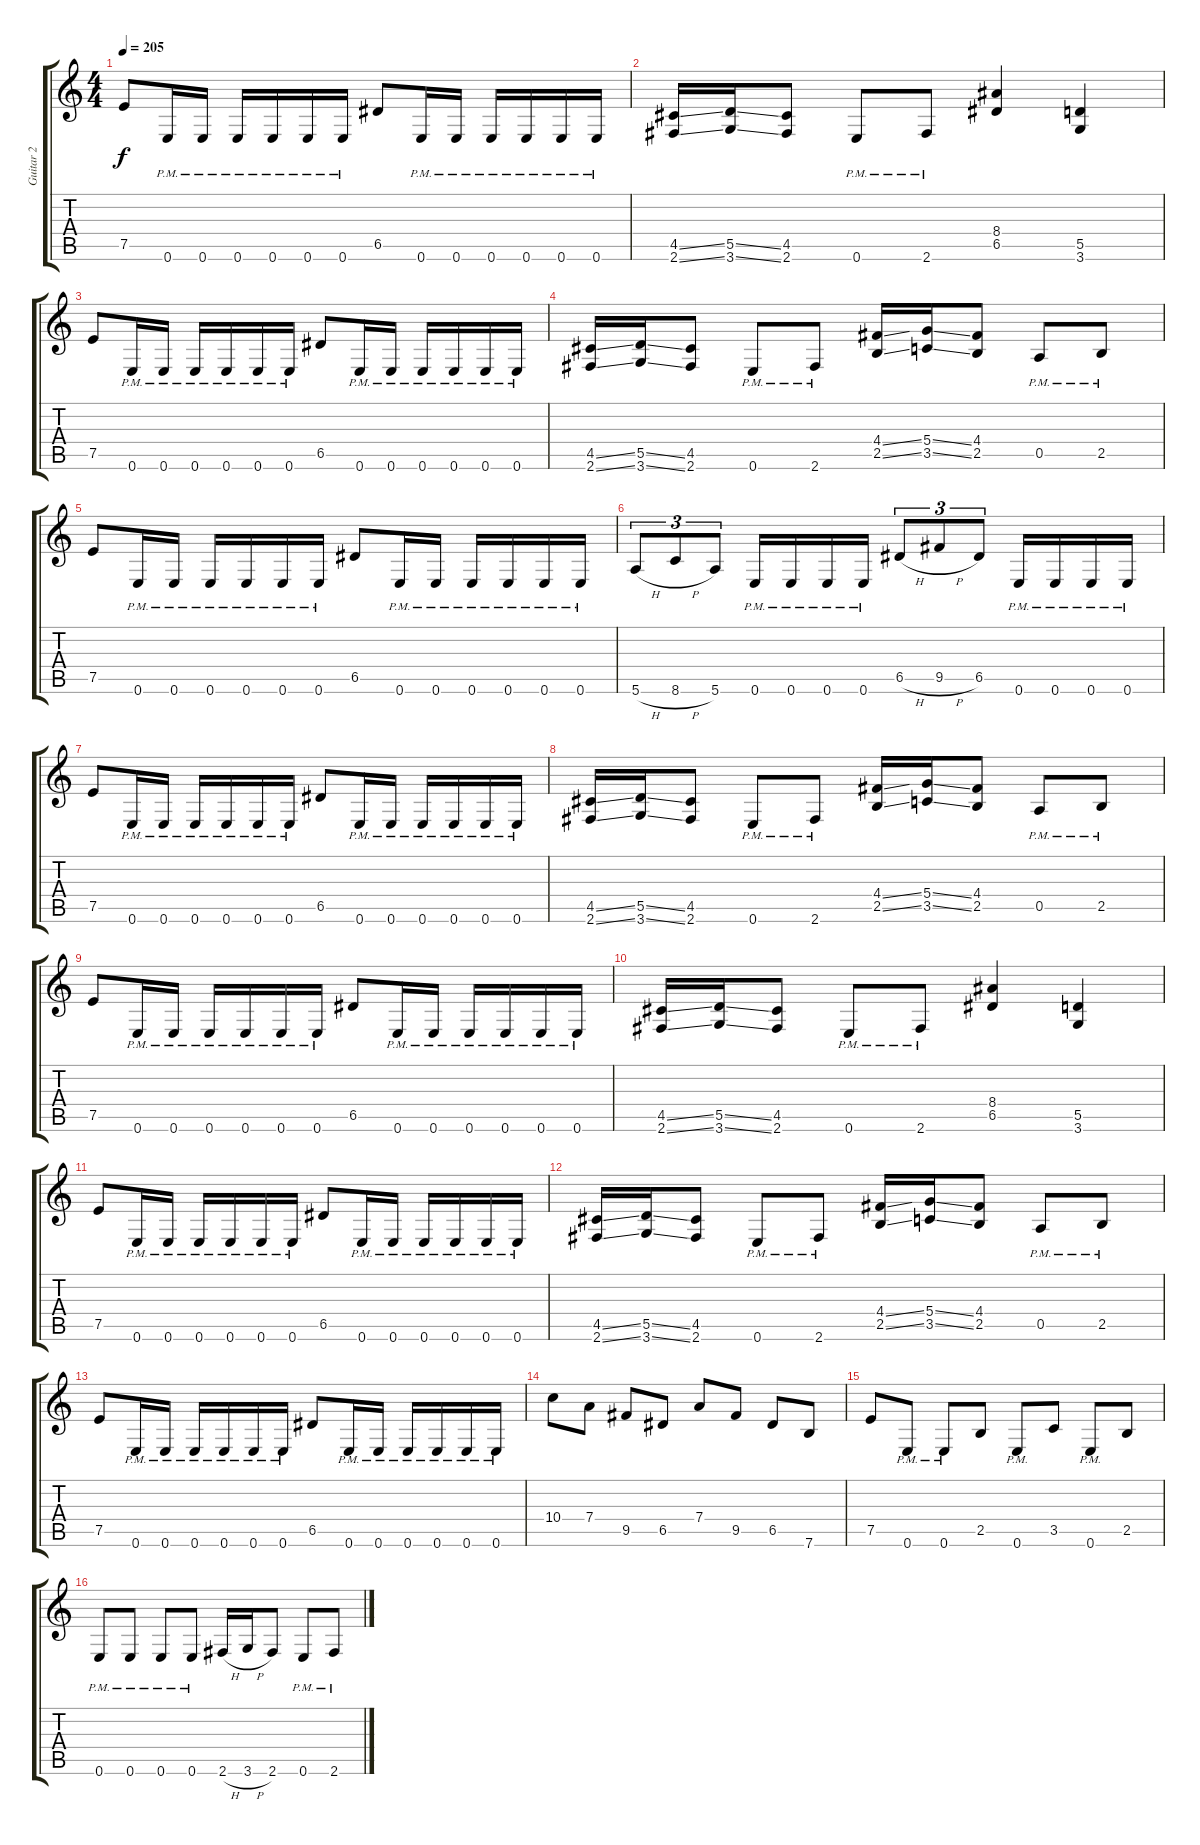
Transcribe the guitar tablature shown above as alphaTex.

\track ("Guitar 2" "Guitar 2") {instrument distortionguitar bank 108}
\staff {score tabs}
\tuning (E4 B3 G3 D3 A2 E2) {hide}
\ts (4 4)
\tempo 205
\clef g2
\ks c
7.5.8{dy f} 0.6{pm}.16 0.6{pm}.16 0.6{pm}.16 0.6{pm}.16 0.6{pm}.16 0.6{pm}.16 6.5.8 0.6{pm}.16 0.6{pm}.16 0.6{pm}.16 0.6{pm}.16 0.6{pm}.16 0.6{pm}.16 |
(4.5{ss} 2.6{ss}).16 (5.5{ss} 3.6{ss}).16 (4.5 2.6).8 0.6{pm}.8 2.6{pm}.8 (8.4 6.5).4 (5.5 3.6).4 |
7.5.8 0.6{pm}.16 0.6{pm}.16 0.6{pm}.16 0.6{pm}.16 0.6{pm}.16 0.6{pm}.16 6.5.8 0.6{pm}.16 0.6{pm}.16 0.6{pm}.16 0.6{pm}.16 0.6{pm}.16 0.6{pm}.16 |
(4.5{ss} 2.6{ss}).16 (5.5{ss} 3.6{ss}).16 (4.5 2.6).8 0.6{pm}.8 2.6{pm}.8 (4.4{ss} 2.5{ss}).16 (5.4{ss} 3.5{ss}).16 (4.4 2.5).8 0.5{pm}.8 2.5{pm}.8 |
7.5.8 0.6{pm}.16 0.6{pm}.16 0.6{pm}.16 0.6{pm}.16 0.6{pm}.16 0.6{pm}.16 6.5.8 0.6{pm}.16 0.6{pm}.16 0.6{pm}.16 0.6{pm}.16 0.6{pm}.16 0.6{pm}.16 |
5.6{h}.8{tu (3 2)} 8.6{h}.8{tu (3 2)} 5.6.8{tu (3 2)} 0.6{pm}.16 0.6{pm}.16 0.6{pm}.16 0.6{pm}.16 6.5{h}.8{tu (3 2)} 9.5{h}.8{tu (3 2)} 6.5.8{tu (3 2)} 0.6{pm}.16 0.6{pm}.16 0.6{pm}.16 0.6{pm}.16 |
7.5.8 0.6{pm}.16 0.6{pm}.16 0.6{pm}.16 0.6{pm}.16 0.6{pm}.16 0.6{pm}.16 6.5.8 0.6{pm}.16 0.6{pm}.16 0.6{pm}.16 0.6{pm}.16 0.6{pm}.16 0.6{pm}.16 |
(4.5{ss} 2.6{ss}).16 (5.5{ss} 3.6{ss}).16 (4.5 2.6).8 0.6{pm}.8 2.6{pm}.8 (4.4{ss} 2.5{ss}).16 (5.4{ss} 3.5{ss}).16 (4.4 2.5).8 0.5{pm}.8 2.5{pm}.8 |
7.5.8 0.6{pm}.16 0.6{pm}.16 0.6{pm}.16 0.6{pm}.16 0.6{pm}.16 0.6{pm}.16 6.5.8 0.6{pm}.16 0.6{pm}.16 0.6{pm}.16 0.6{pm}.16 0.6{pm}.16 0.6{pm}.16 |
(4.5{ss} 2.6{ss}).16 (5.5{ss} 3.6{ss}).16 (4.5 2.6).8 0.6{pm}.8 2.6{pm}.8 (8.4 6.5).4 (5.5 3.6).4 |
7.5.8 0.6{pm}.16 0.6{pm}.16 0.6{pm}.16 0.6{pm}.16 0.6{pm}.16 0.6{pm}.16 6.5.8 0.6{pm}.16 0.6{pm}.16 0.6{pm}.16 0.6{pm}.16 0.6{pm}.16 0.6{pm}.16 |
(4.5{ss} 2.6{ss}).16 (5.5{ss} 3.6{ss}).16 (4.5 2.6).8 0.6{pm}.8 2.6{pm}.8 (4.4{ss} 2.5{ss}).16 (5.4{ss} 3.5{ss}).16 (4.4 2.5).8 0.5{pm}.8 2.5{pm}.8 |
7.5.8 0.6{pm}.16 0.6{pm}.16 0.6{pm}.16 0.6{pm}.16 0.6{pm}.16 0.6{pm}.16 6.5.8 0.6{pm}.16 0.6{pm}.16 0.6{pm}.16 0.6{pm}.16 0.6{pm}.16 0.6{pm}.16 |
10.4.8 7.4.8 9.5.8 6.5.8 7.4.8 9.5.8 6.5.8 7.6.8 |
7.5.8 0.6{pm}.8 0.6{pm}.8 2.5.8 0.6{pm}.8 3.5.8 0.6{pm}.8 2.5.8 |
0.6{pm}.8 0.6{pm}.8 0.6{pm}.8 0.6{pm}.8 2.6{h}.16 3.6{h}.16 2.6.8 0.6{pm}.8 2.6{pm}.8
